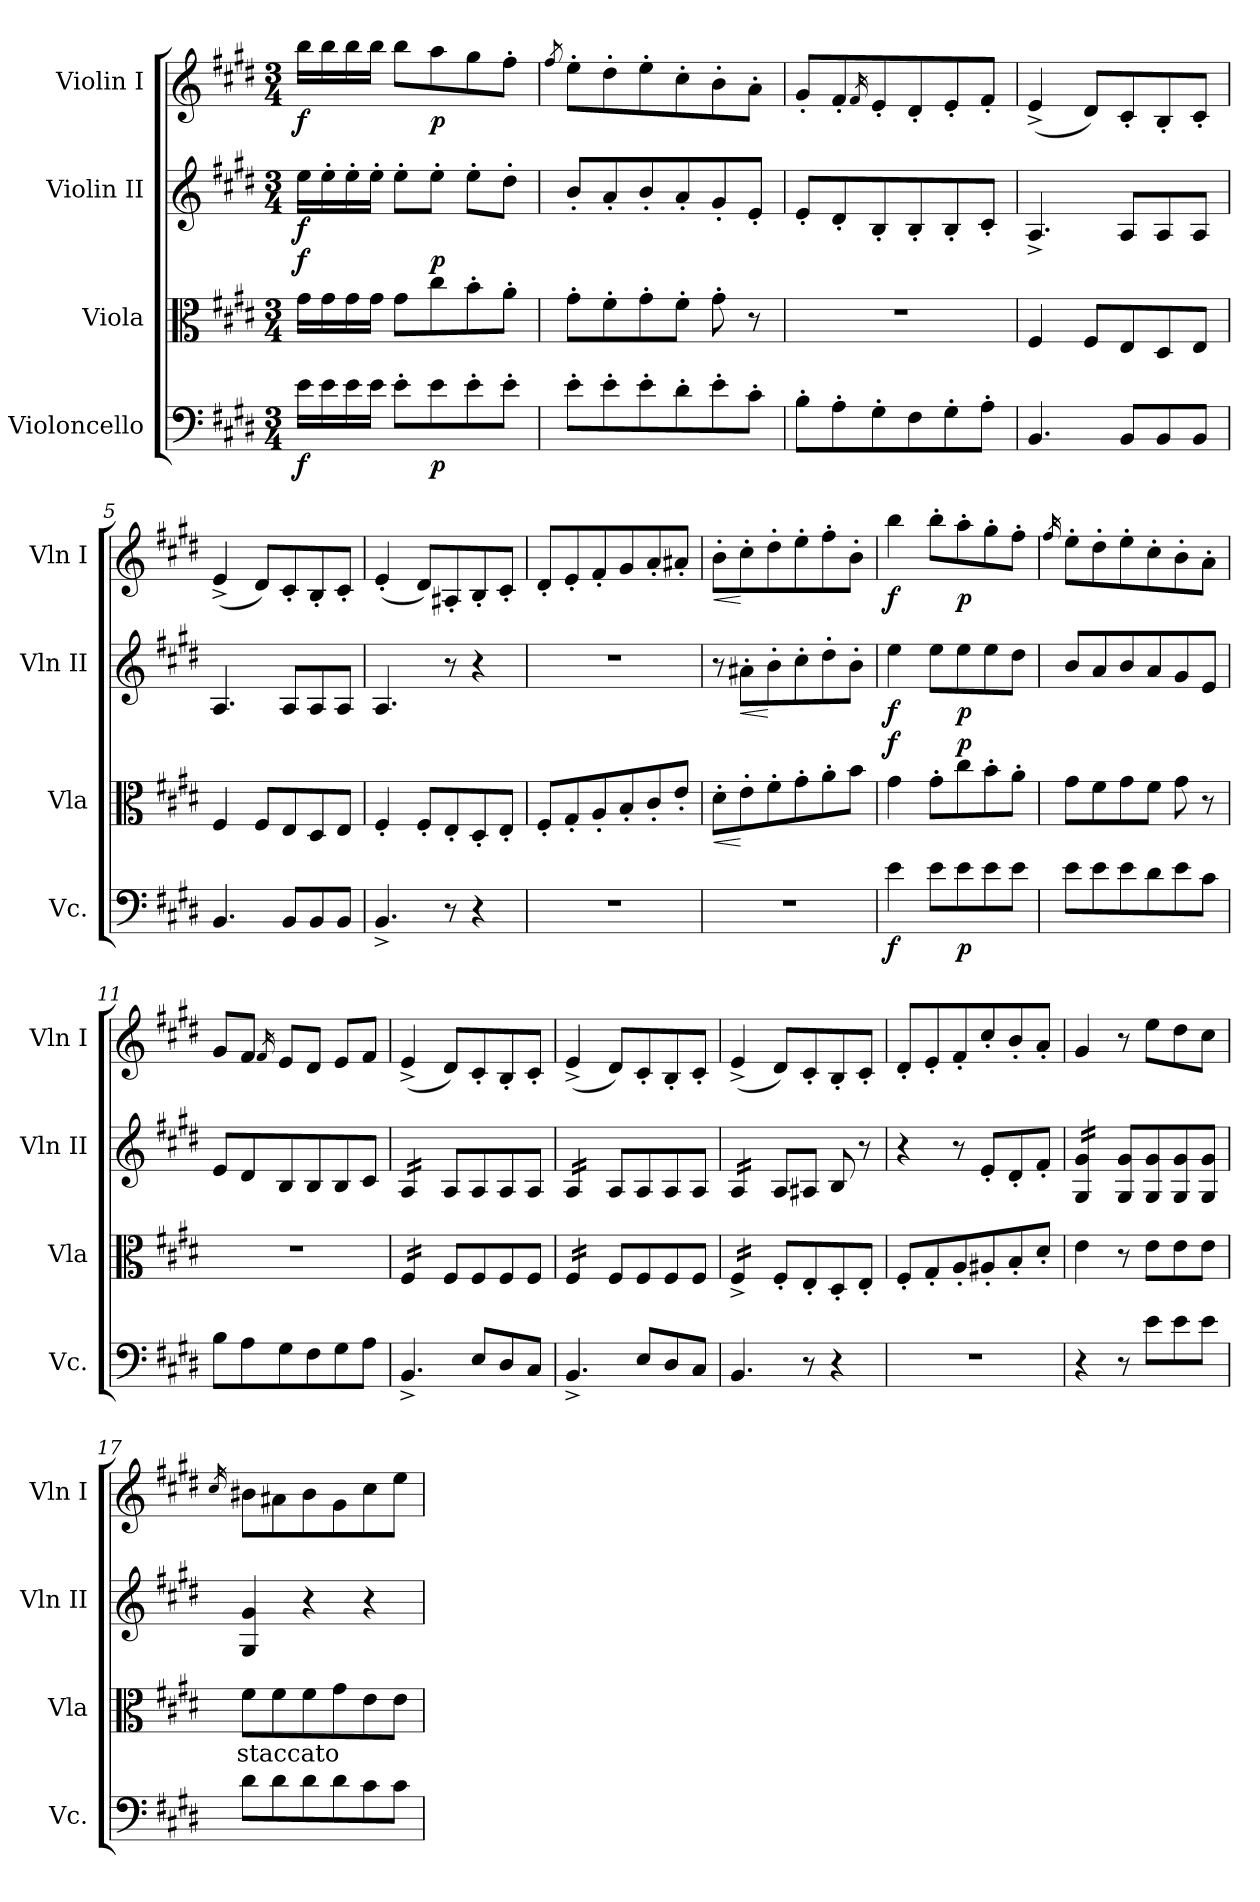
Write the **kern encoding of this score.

**kern	**dynam	**kern	**text	**dynam	**kern	**dynam	**kern	**dynam
*part4	*part4	*part3	*part3	*part3	*part2	*part2	*part1	*part1
*staff4	*staff4	*staff3	*staff3	*staff3	*staff2	*staff2	*staff1	*staff1
*I"Violoncello	*	*I"Viola	*	*	*I"Violin II	*	*I"Violin I	*
*I'Vc.	*	*I'Vla	*	*	*I'Vln II	*	*I'Vln I	*
*clefF4	*	*clefC3	*	*	*clefG2	*	*clefG2	*
*k[f#c#g#d#]	*	*k[f#c#g#d#]	*	*	*k[f#c#g#d#]	*	*k[f#c#g#d#]	*
*M3/4	*	*M3/4	*	*	*M3/4	*	*M3/4	*
=1	=1	=1	=1	=1	=1	=1	=1	=1
!	!LO:DY:b	!	!	!LO:DY:b	!	!LO:DY:b	!	!LO:DY:b
16e\LL	f	16g#\LL	.	f	16ee\LL	f	16bb\LL	f
16e\	.	16g#\	.	.	16ee'\	.	16bb\	.
16e\	.	16g#\	.	.	16ee'\	.	16bb\	.
16e\JJ	.	16g#\JJ	.	.	16ee'\JJ	.	16bb\JJ	.
8e'\L	.	8g#\L	.	.	8ee'\L	.	8bb\L	.
!	!LO:DY:b	!	!	!LO:DY:b	!	!	!	!LO:DY:b
8e\	p	8cc#\	.	p	8ee'\J	.	8aa\	p
8e'\	.	8b'\	.	.	8ee'\L	.	8gg#\	.
8e'\J	.	8a'\J	.	.	8dd#'\J	.	8ff#'\J	.
=2	=2	=2	=2	=2	=2	=2	=2	=2
.	.	.	.	.	.	.	8qff#/	.
8e'\L	.	8g#'\L	.	.	8b'/L	.	8ee'\L	.
8e'\	.	8f#'\	.	.	8a'/	.	8dd#'\	.
8e'\	.	8g#'\	.	.	8b'/	.	8ee'\	.
8d#'\	.	8f#'\J	.	.	8a'/	.	8cc#'\	.
8e'\	.	8g#'\	.	.	8g#'/	.	8b'\	.
8c#'\J	.	8r	.	.	8e'/J	.	8a'\J	.
=3	=3	=3	=3	=3	=3	=3	=3	=3
8B'\L	.	2.r	.	.	8e'/L	.	8g#'/L	.
8A'\	.	.	.	.	8d#'/	.	8f#'/	.
.	.	.	.	.	.	.	16qf#/	.
8G#'\	.	.	.	.	8B'/	.	8e'/	.
8F#\	.	.	.	.	8B'/	.	8d#'/	.
8G#'\	.	.	.	.	8B'/	.	8e'/	.
8A'\J	.	.	.	.	8c#'/J	.	8f#'/J	.
=4	=4	=4	=4	=4	=4	=4	=4	=4
4.BB/	.	4F#/	.	.	4.A^/	.	(4e^/	.
.	.	8F#/L	.	.	.	.	8d#/L)	.
8BB/L	.	8E/	.	.	8A/L	.	8c#'/	.
8BB/	.	8D#/	.	.	8A/	.	8B'/	.
8BB/J	.	8E/J	.	.	8A/J	.	8c#'/J	.
=5	=5	=5	=5	=5	=5	=5	=5	=5
4.BB/	.	4F#/	.	.	4.A/	.	(4e^/	.
.	.	8F#/L	.	.	.	.	8d#/L)	.
8BB/L	.	8E/	.	.	8A/L	.	8c#'/	.
8BB/	.	8D#/	.	.	8A/	.	8B'/	.
8BB/J	.	8E/J	.	.	8A/J	.	8c#'/J	.
=6	=6	=6	=6	=6	=6	=6	=6	=6
4.BB^/	.	4F#'/	.	.	4.A/	.	(4e'/	.
.	.	8F#'/L	.	.	.	.	8d#/L)	.
8r	.	8E'/	.	.	8r	.	8A#X'/	.
4r	.	8D#'/	.	.	4r	.	8B'/	.
.	.	8E'/J	.	.	.	.	8c#'/J	.
=7	=7	=7	=7	=7	=7	=7	=7	=7
2.r	.	8F#'/L	.	.	2.r	.	8d#'/L	.
.	.	8G#'/	.	.	.	.	8e'/	.
.	.	8A'/	.	.	.	.	8f#'/	.
.	.	8B'/	.	.	.	.	8g#/	.
.	.	8c#'/	.	.	.	.	8a'/	.
.	.	8e'/J	.	.	.	.	8a#X'/J	.
=8	=8	=8	=8	=8	=8	=8	=8	=8
!	!	!	!	!LO:HP:b	!	!	!	!LO:HP:b
2.r	.	8d#'\L	.	<	8r	.	8b'\L	<
!	!	!	!	!	!	!LO:HP:b	!	!
.	.	8e'\	.	[	8a#X'\L	<	8cc#'\	[
.	.	8f#'\	.	.	8b'\	[	8dd#'\	.
.	.	8g#'\	.	.	8cc#'\	.	8ee'\	.
.	.	8a'\	.	.	8dd#'\	.	8ff#'\	.
.	.	8b\J	.	.	8b'\J	.	8b'\J	.
!!LO:LB:g=z
=9	=9	=9	=9	=9	=9	=9	=9	=9
!	!LO:DY:b	!	!	!LO:DY:b	!	!LO:DY:b	!	!LO:DY:b
4e\	f	4g#\	.	f	4ee\	f	4bb\	f
8e\L	.	8g#'\L	.	.	8ee\L	.	8bb'\L	.
!	!LO:DY:b	!	!	!LO:DY:b	!	!LO:DY:b	!	!LO:DY:b
8e\	p	8cc#\	.	p	8ee\	p	8aa'\	p
8e\	.	8b'\	.	.	8ee\	.	8gg#'\	.
8e\J	.	8a'\J	.	.	8dd#\J	.	8ff#'\J	.
=10	=10	=10	=10	=10	=10	=10	=10	=10
.	.	.	.	.	.	.	16qff#/	.
8e\L	.	8g#\L	.	.	8b/L	.	8ee'\L	.
8e\	.	8f#\	.	.	8a/	.	8dd#'\	.
8e\	.	8g#\	.	.	8b/	.	8ee'\	.
8d#\	.	8f#\J	.	.	8a/	.	8cc#'\	.
8e\	.	8g#\	.	.	8g#/	.	8b'\	.
8c#\J	.	8r	.	.	8e/J	.	8a'\J	.
=11	=11	=11	=11	=11	=11	=11	=11	=11
8B\L	.	2.r	.	.	8e/L	.	8g#/L	.
8A\	.	.	.	.	8d#/	.	8f#/J	.
.	.	.	.	.	.	.	16qf#/	.
8G#\	.	.	.	.	8B/	.	8e/L	.
8F#\	.	.	.	.	8B/	.	8d#/J	.
8G#\	.	.	.	.	8B/	.	8e/L	.
8A\J	.	.	.	.	8c#/J	.	8f#/J	.
=12	=12	=12	=12	=12	=12	=12	=12	=12
*	*	*tremolo	*	*	*	*	*	*
*	*	*	*	*	*tremolo	*	*	*
4.BB^/	.	16F#/LL	.	.	16A/LL	.	(4e^/	.
.	.	16F#/	.	.	16A/	.	.	.
.	.	16F#/	.	.	16A/	.	.	.
.	.	16F#/JJ	.	.	16A/JJ	.	.	.
*	*	*	*	*	*Xtremolo	*	*	*
*	*	*Xtremolo	*	*	*	*	*	*
.	.	8F#/L	.	.	8A/L	.	8d#/L)	.
8E/L	.	8F#/	.	.	8A/	.	8c#'/	.
8D#/	.	8F#/	.	.	8A/	.	8B'/	.
8C#/J	.	8F#/J	.	.	8A/J	.	8c#'/J	.
=13	=13	=13	=13	=13	=13	=13	=13	=13
*	*	*tremolo	*	*	*	*	*	*
*	*	*	*	*	*tremolo	*	*	*
4.BB^/	.	16F#/LL	.	.	16A/LL	.	(4e^/	.
.	.	16F#/	.	.	16A/	.	.	.
.	.	16F#/	.	.	16A/	.	.	.
.	.	16F#/JJ	.	.	16A/JJ	.	.	.
*	*	*	*	*	*Xtremolo	*	*	*
*	*	*Xtremolo	*	*	*	*	*	*
.	.	8F#/L	.	.	8A/L	.	8d#/L)	.
8E/L	.	8F#/	.	.	8A/	.	8c#'/	.
8D#/	.	8F#/	.	.	8A/	.	8B'/	.
8C#/J	.	8F#/J	.	.	8A/J	.	8c#'/J	.
=14	=14	=14	=14	=14	=14	=14	=14	=14
*	*	*tremolo	*	*	*	*	*	*
*	*	*	*	*	*tremolo	*	*	*
4.BB/	.	16F#^/LL	.	.	16A/LL	.	(4e^/	.
.	.	16F#^/	.	.	16A/	.	.	.
.	.	16F#^/	.	.	16A/	.	.	.
.	.	16F#^/JJ	.	.	16A/JJ	.	.	.
*	*	*	*	*	*Xtremolo	*	*	*
*	*	*Xtremolo	*	*	*	*	*	*
.	.	8F#'/L	.	.	8A/L	.	8d#/L)	.
8r	.	8E'/	.	.	8A#X/J	.	8c#'/	.
4r	.	8D#'/	.	.	8B/	.	8B'/	.
.	.	8E'/J	.	.	8r	.	8c#'/J	.
=15	=15	=15	=15	=15	=15	=15	=15	=15
2.r	.	8F#'/L	.	.	4r	.	8d#'/L	.
.	.	8G#'/	.	.	.	.	8e'/	.
.	.	8A'/	.	.	8r	.	8f#'/	.
.	.	8A#X'/	.	.	8e'/L	.	8cc#'/	.
.	.	8B'/	.	.	8d#'/	.	8b'/	.
.	.	8d#'/J	.	.	8f#'/J	.	8a'/J	.
=16	=16	=16	=16	=16	=16	=16	=16	=16
*	*	*	*	*	*tremolo	*	*	*
4r	.	4e\	.	.	16G#/ 16g#/LL	.	4g#/	.
.	.	.	.	.	16G#/ 16g#/	.	.	.
.	.	.	.	.	16G#/ 16g#/	.	.	.
.	.	.	.	.	16G#/ 16g#/JJ	.	.	.
*	*	*	*	*	*Xtremolo	*	*	*
8r	.	8r	.	.	8G#/ 8g#/L	.	8r	.
8e\L	.	8e\L	.	.	8G#/ 8g#/	.	8ee\L	.
8e\	.	8e\	.	.	8G#/ 8g#/	.	8dd#\	.
8e\J	.	8e\J	.	.	8G#/ 8g#/J	.	8cc#\J	.
!!LO:LB:g=z
=17	=17	=17	=17	=17	=17	=17	=17	=17
.	.	.	.	.	.	.	16qcc#/	.
!	!	!	!LO:LY:b	!	!	!	!	!
8d#\L	.	8f#\L	staccato	.	4G#/ 4g#/	.	8b#X\L	.
8d#\	.	8f#\	.	.	.	.	8a#X\	.
8d#\	.	8f#\	.	.	4r	.	8b#\	.
8d#\	.	8g#\	.	.	.	.	8g#\	.
8c#\	.	8e\	.	.	4r	.	8cc#\	.
8c#\J	.	8e\J	.	.	.	.	8ee\J	.
=	=	=	=	=	=	=	=	=
*-	*-	*-	*-	*-	*-	*-	*-	*-
